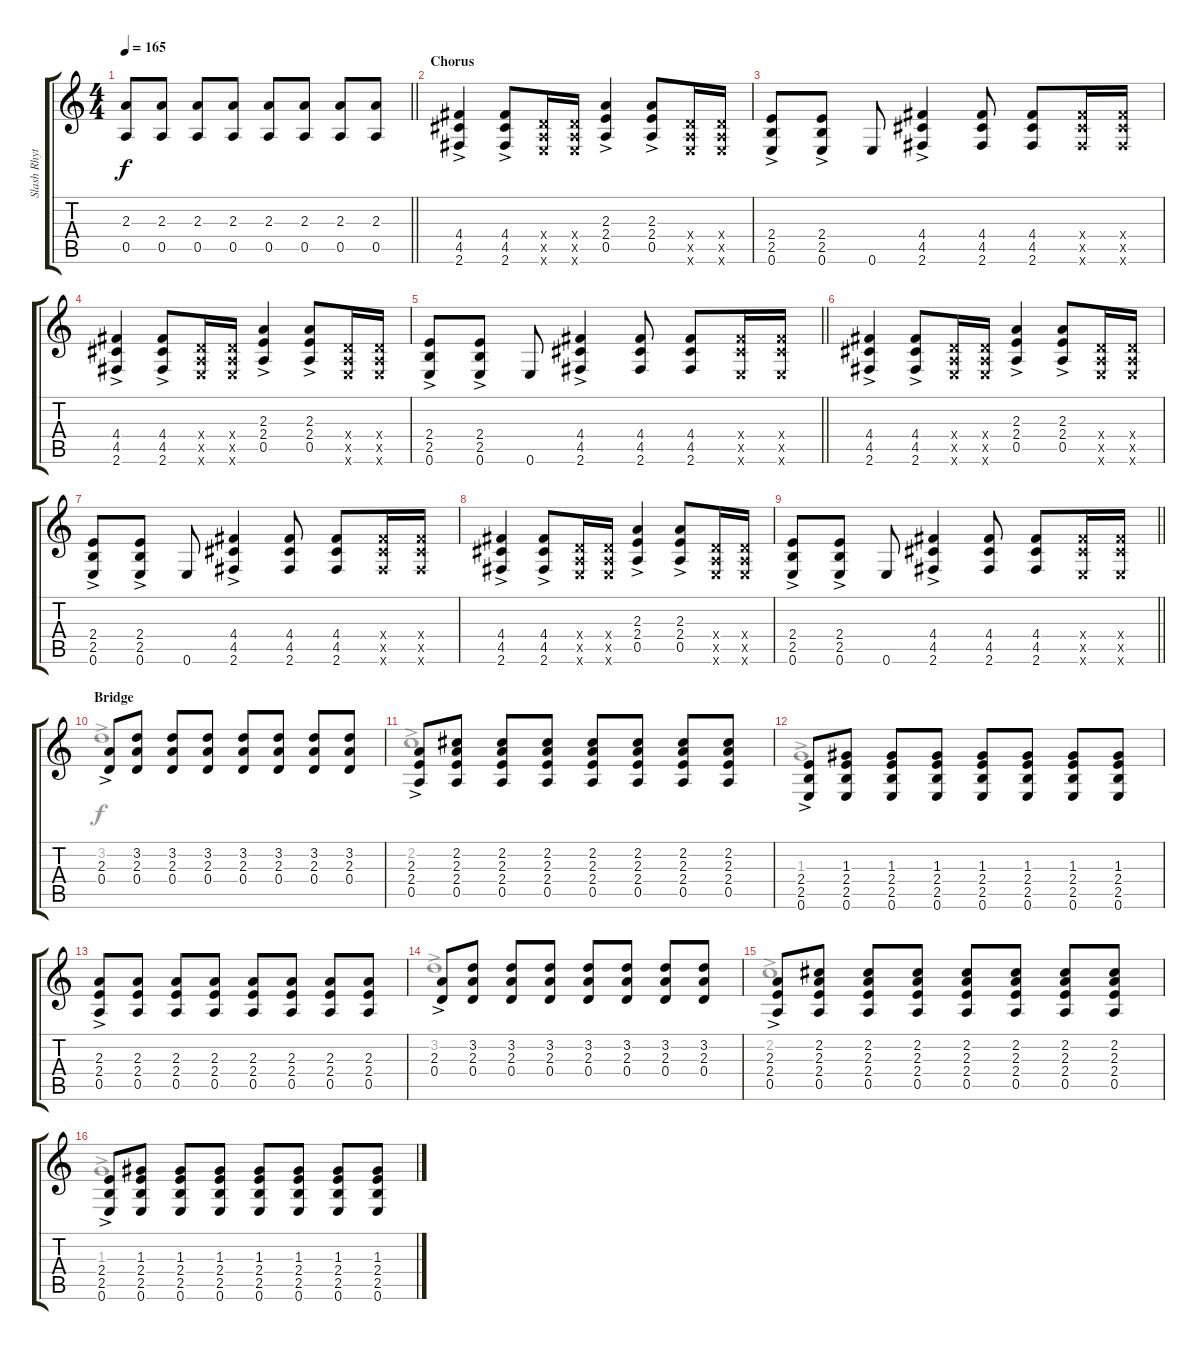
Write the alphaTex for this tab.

\track ("Slash Rhythm Guitar" "Slash Rhyt") {instrument overdrivenguitar}
\staff {score tabs}
\tuning (E4 B3 G3 D3 A2 E2) {hide}
\voice
\ts (4 4)
\tempo 165
\clef g2
\barLineRight lightlight
\ks c
(2.3 0.5).8{dy f} (2.3 0.5).8 (2.3 0.5).8 (2.3 0.5).8 (2.3 0.5).8 (2.3 0.5).8 (2.3 0.5).8 (2.3 0.5).8 |
\section ("" "Chorus")
(4.4 4.5{ac} 2.6{ac}).4 (4.4 4.5{ac} 2.6{ac}).8 (0.4{x} 0.5{x} 0.6{x}).16 (0.4{x} 0.5{x} 0.6{x}).16 (2.3{ac} 2.4{ac} 0.5{ac}).4 (2.3{ac} 2.4{ac} 0.5{ac}).8 (0.4{x} 0.5{x} 0.6{x}).16 (0.4{x} 0.5{x} 0.6{x}).16 |
(2.4 2.5{ac} 0.6{ac}).8 (2.4 2.5{ac} 0.6{ac}).8 0.6.8 (4.4 4.5{ac} 2.6{ac}).4 (4.4 4.5 2.6).8 (4.4 4.5 2.6).8 (4.4{x} 4.5{x} 2.6{x}).16 (4.4{x} 4.5{x} 2.6{x}).16 |
(4.4 4.5{ac} 2.6{ac}).4 (4.4 4.5{ac} 2.6{ac}).8 (0.4{x} 0.5{x} 0.6{x}).16 (0.4{x} 0.5{x} 0.6{x}).16 (2.3{ac} 2.4{ac} 0.5{ac}).4 (2.3{ac} 2.4{ac} 0.5{ac}).8 (0.4{x} 0.5{x} 0.6{x}).16 (0.4{x} 0.5{x} 0.6{x}).16 |
\barLineRight lightlight
(2.4 2.5{ac} 0.6{ac}).8 (2.4 2.5{ac} 0.6{ac}).8 0.6.8 (4.4 4.5{ac} 2.6{ac}).4 (4.4 4.5 2.6).8 (4.4 4.5 2.6).8 (4.4{x} 4.5{x} 0.6{x}).16 (4.4{x} 4.5{x} 0.6{x}).16 |
(4.4 4.5{ac} 2.6{ac}).4 (4.4 4.5{ac} 2.6{ac}).8 (0.4{x} 0.5{x} 0.6{x}).16 (0.4{x} 0.5{x} 0.6{x}).16 (2.3{ac} 2.4{ac} 0.5{ac}).4 (2.3{ac} 2.4{ac} 0.5{ac}).8 (0.4{x} 0.5{x} 0.6{x}).16 (0.4{x} 0.5{x} 0.6{x}).16 |
(2.4 2.5{ac} 0.6{ac}).8 (2.4 2.5{ac} 0.6{ac}).8 0.6.8 (4.4 4.5{ac} 2.6{ac}).4 (4.4 4.5 2.6).8 (4.4 4.5 2.6).8 (4.4{x} 4.5{x} 2.6{x}).16 (4.4{x} 4.5{x} 2.6{x}).16 |
(4.4 4.5{ac} 2.6{ac}).4 (4.4 4.5{ac} 2.6{ac}).8 (0.4{x} 0.5{x} 0.6{x}).16 (0.4{x} 0.5{x} 0.6{x}).16 (2.3{ac} 2.4{ac} 0.5{ac}).4 (2.3{ac} 2.4{ac} 0.5{ac}).8 (0.4{x} 0.5{x} 0.6{x}).16 (0.4{x} 0.5{x} 0.6{x}).16 |
\barLineRight lightlight
(2.4 2.5{ac} 0.6{ac}).8 (2.4 2.5{ac} 0.6{ac}).8 0.6.8 (4.4 4.5{ac} 2.6{ac}).4 (4.4 4.5 2.6).8 (4.4 4.5 2.6).8 (4.4{x} 4.5{x} 0.6{x}).16 (4.4{x} 4.5{x} 0.6{x}).16 |
\section ("" "Bridge")
(2.3{ac} 0.4{ac}).8 (3.2 2.3 0.4).8 (3.2 2.3 0.4).8 (3.2 2.3 0.4).8 (3.2 2.3 0.4).8 (3.2 2.3 0.4).8 (3.2 2.3 0.4).8 (3.2 2.3 0.4).8 |
(2.3{ac} 2.4{ac} 0.5{ac}).8 (2.2 2.3 2.4 0.5).8 (2.2 2.3 2.4 0.5).8 (2.2 2.3 2.4 0.5).8 (2.2 2.3 2.4 0.5).8 (2.2 2.3 2.4 0.5).8 (2.2 2.3 2.4 0.5).8 (2.2 2.3 2.4 0.5).8 |
(2.4{ac} 2.5{ac} 0.6{ac}).8 (1.3 2.4 2.5 0.6).8 (1.3 2.4 2.5 0.6).8 (1.3 2.4 2.5 0.6).8 (1.3 2.4 2.5 0.6).8 (1.3 2.4 2.5 0.6).8 (1.3 2.4 2.5 0.6).8 (1.3 2.4 2.5 0.6).8 |
(2.3{ac} 2.4{ac} 0.5{ac}).8 (2.3 2.4 0.5).8 (2.3 2.4 0.5).8 (2.3 2.4 0.5).8 (2.3 2.4 0.5).8 (2.3 2.4 0.5).8 (2.3 2.4 0.5).8 (2.3 2.4 0.5).8 |
(2.3{ac} 0.4{ac}).8 (3.2 2.3 0.4).8 (3.2 2.3 0.4).8 (3.2 2.3 0.4).8 (3.2 2.3 0.4).8 (3.2 2.3 0.4).8 (3.2 2.3 0.4).8 (3.2 2.3 0.4).8 |
(2.3{ac} 2.4{ac} 0.5{ac}).8 (2.2 2.3 2.4 0.5).8 (2.2 2.3 2.4 0.5).8 (2.2 2.3 2.4 0.5).8 (2.2 2.3 2.4 0.5).8 (2.2 2.3 2.4 0.5).8 (2.2 2.3 2.4 0.5).8 (2.2 2.3 2.4 0.5).8 |
(2.4{ac} 2.5{ac} 0.6{ac}).8 (1.3 2.4 2.5 0.6).8 (1.3 2.4 2.5 0.6).8 (1.3 2.4 2.5 0.6).8 (1.3 2.4 2.5 0.6).8 (1.3 2.4 2.5 0.6).8 (1.3 2.4 2.5 0.6).8 (1.3 2.4 2.5 0.6).8
\voice
\clef g2
\ottava regular
\simile none
\barLineRight lightlight
\ks c
|
|
|
|
\barLineRight lightlight
|
|
|
|
\barLineRight lightlight
|
3.2{ac}.1 |
2.2{ac}.1 |
1.3{ac}.1 |
|
3.2{ac}.1 |
2.2{ac}.1 |
1.3{ac}.1
